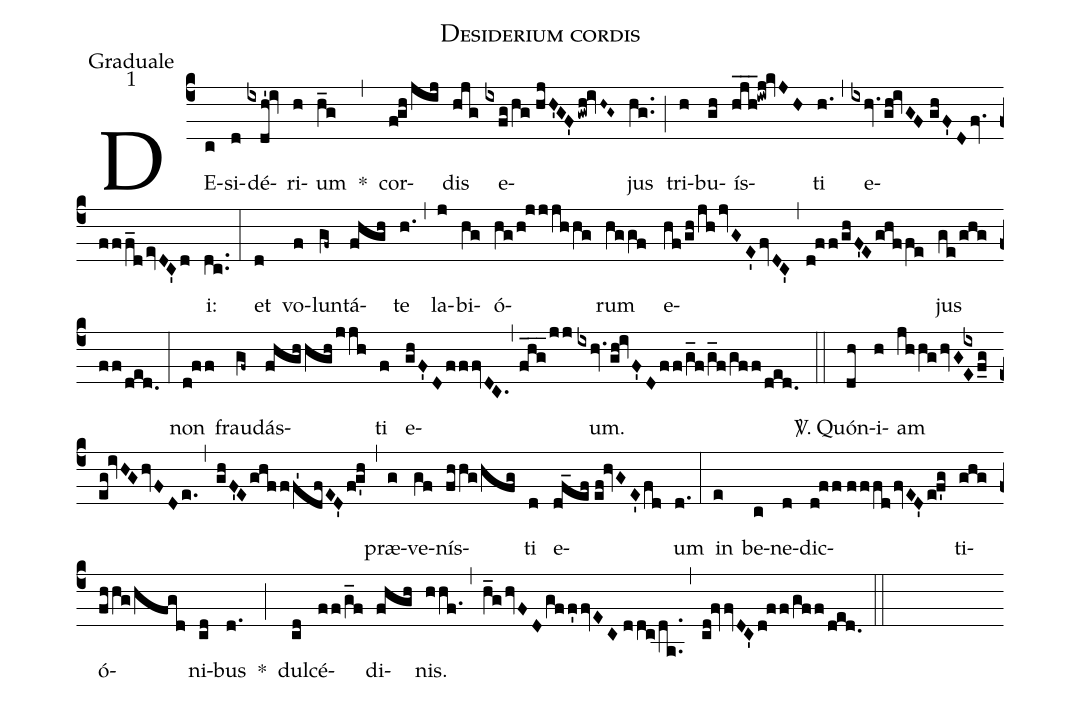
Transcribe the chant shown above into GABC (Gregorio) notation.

name: Desiderium cordis;
office-part: Graduale;
mode: 1;
%%
(c4) DE(c)si(d)dé(ixdh'!iv)ri(h)um(h_g) *(,) cor(f!gh/jij)dis(hjg) e(ixfg/hg//hjH'GF'gwh!ivH~G~)jus(hg..) (;) tri(h)bu(gh)ís(hjh___!iwj!kvJH)ti(h.) (,) e(ixhv.gh!ivGF//ghF'D/fv.fff_devDC'd)i:(dc..) (:)
et(d) vo(f)lun(gf~)tá(fhgh)te(h.) (,) la(j)bi(hg)ó(hg/h!jjjhhg)rum(hggf) e(hf/gh/jhjvGE'fvDC',d!ff/ghF'Eghffe)jus(ge/ghg/ff/ded.) (:)
non(d!ff) frau(gf~)dás(fhghhgh/jjh)ti(f) e(ghF'DfffvDC.,fhg___/jj)um.(ixhv.gh!ivF'Dff/g_f/g_f/gff/ded.) (::)
<sp>V/</sp>. Quón(dh)i(h)am(jhhghvG{ix}Ef_g//eg!ivHGhvFDe.) (,) (ghF'Eghfff'1dfED'f!g'h) (,) præ(g)ve(gf)nís(fhhg/hfg)ti(d) e(df_ef//ef!hvGE'fd)um(d.) (:)
in(e) be(c)ne(d)dic(d!ff//fffdfvED'e!f'g)ti(ghg)ó(fhhg/hfgd)ni(cd)bus(d.) *(;) dul(cd)cé(ff/g_f)di(fhgh)nis.(hhf.) (,) (h_ghvFDgff'fvEC//ddc/da..) (,) (cd!fvvDC'd!ff/gff/ded.) (::)
